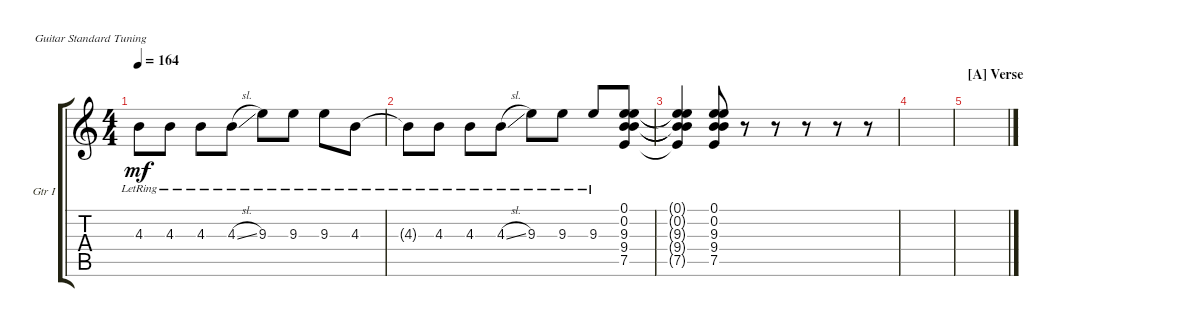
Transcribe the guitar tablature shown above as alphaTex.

\defaultSystemsLayout 4
\bracketExtendMode groupsimilarinstruments
\firstSystemTrackNameOrientation horizontal
\otherSystemsTrackNameOrientation horizontal
\track ("Guitar I" "Gtr I") {instrument distortionguitar}
\staff {score tabs}
\tuning (E4 B3 G3 D3 A2 E2)
\ts (4 4)
\tempo 164
\clef g2
\scale
0.333333
\ks c
4.3{lr t}.8{dy mf} 4.3{lr}.8 4.3{lr}.8 4.3{sl lr}.8 9.3{lr}.8 9.3{lr}.8 9.3{lr}.8 4.3{lr}.8 |
\scale
0.333333 4.3{lr t}.8 4.3{lr}.8 4.3{lr}.8 4.3{sl lr}.8 9.3{lr}.8 9.3{lr}.8 9.3{lr}.8 (9.3 7.5 9.4 0.2 0.1).8 |
\scale
0.333333 (7.5{t} 9.4{t} 9.3{t} 0.2{t} 0.1{t}).4 (7.5 9.4 9.3 0.2 0.1).8 r.8 r.8 r.8 r.8 r.8 |
\scale
0.333333 |
\section ("A" "Verse")
\scale
0.333333 |
\scale
0.333333 |
\scale
0.333333 |
\scale
0.333333 |
\scale
0.333333 |
\scale
0.333333 |
\scale
0.333333 |
\scale
0.333333 |
\scale
0.333333 |
\scale
0.333333 |
\scale
0.333333 |
\scale
0.333333
